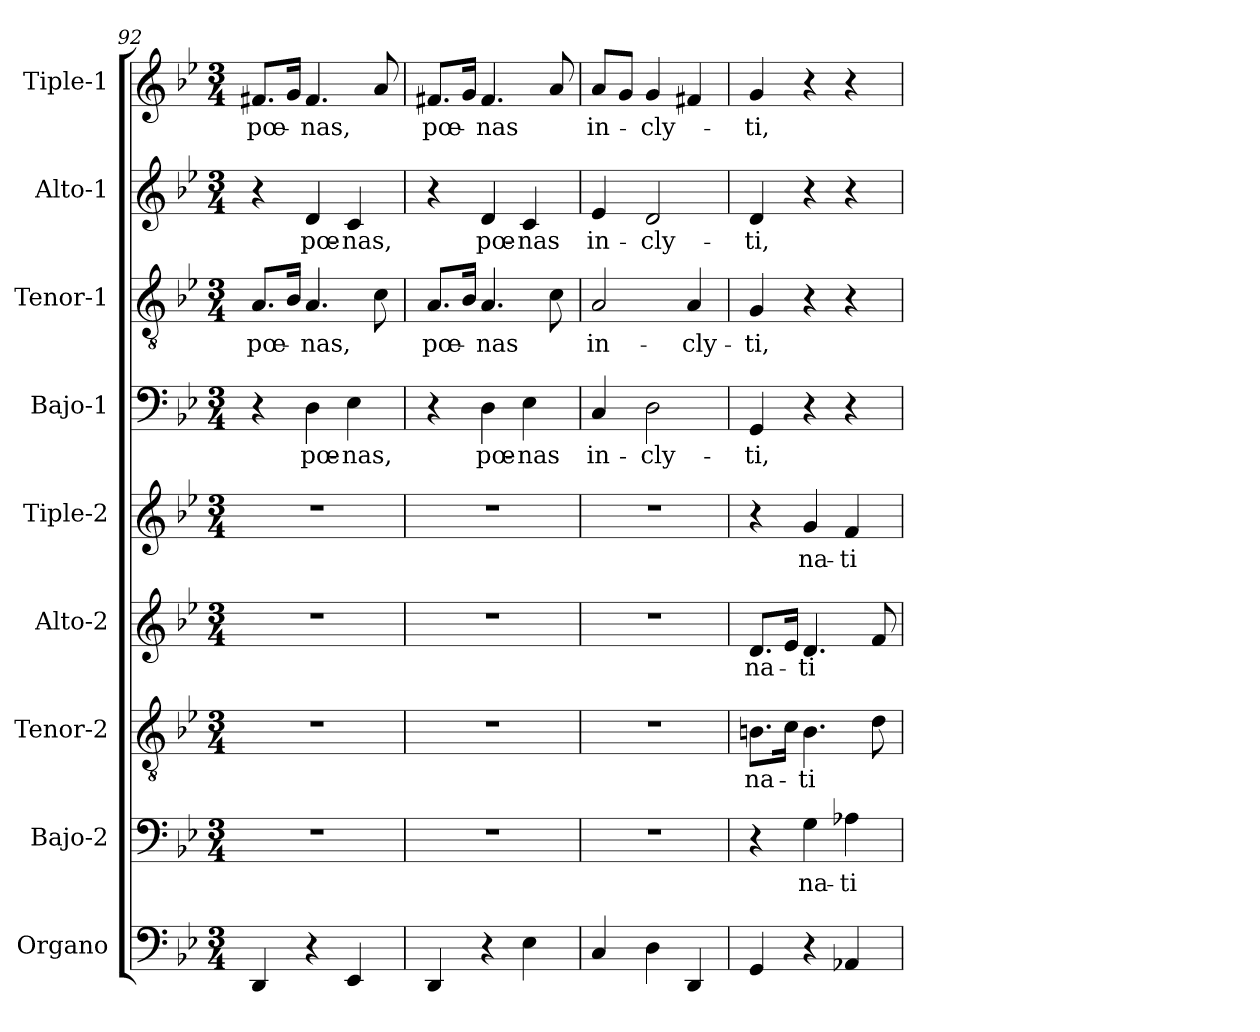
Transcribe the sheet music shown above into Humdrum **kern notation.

**kern	**kern	**text	**kern	**text	**kern	**text	**kern	**text	**kern	**text	**kern	**text	**kern	**text	**kern	**text
*part9	*part8	*part8	*part7	*part7	*part6	*part6	*part5	*part5	*part4	*part4	*part3	*part3	*part2	*part2	*part1	*part1
*staff9	*staff8	*staff8	*staff7	*staff7	*staff6	*staff6	*staff5	*staff5	*staff4	*staff4	*staff3	*staff3	*staff2	*staff2	*staff1	*staff1
*I"Organo	*I"Bajo-2	*	*I"Tenor-2	*	*I"Alto-2	*	*I"Tiple-2	*	*I"Bajo-1	*	*I"Tenor-1	*	*I"Alto-1	*	*I"Tiple-1	*
*	*I'B-2	*	*I'T-2	*	*I'A-2	*	*	*	*I'B1	*	*I'T1	*	*I'A1	*	*	*
*clefF4	*clefF4	*	*clefGv2	*	*clefG2	*	*clefG2	*	*clefF4	*	*clefGv2	*	*clefG2	*	*clefG2	*
*k[b-e-]	*k[b-e-]	*	*k[b-e-]	*	*k[b-e-]	*	*k[b-e-]	*	*k[b-e-]	*	*k[b-e-]	*	*k[b-e-]	*	*k[b-e-]	*
*B-:	*B-:	*	*B-:	*	*B-:	*	*B-:	*	*B-:	*	*B-:	*	*B-:	*	*B-:	*
*M3/4	*M3/4	*	*M3/4	*	*M3/4	*	*M3/4	*	*M3/4	*	*M3/4	*	*M3/4	*	*M3/4	*
=92	=92	=92	=92	=92	=92	=92	=92	=92	=92	=92	=92	=92	=92	=92	=92	=92
!	!	!	!	!	!	!	!	!	!	!	!	!LO:LY:b	!	!	!	!
!	!	!	!	!	!	!	!	!	!	!	!	!	!	!	!	!LO:LY:b
4DD/	2.r	.	2.r	.	2.r	.	2.r	.	4r	.	8.A/L	pœ-	4r	.	8.f#X/L	pœ-
.	.	.	.	.	.	.	.	.	.	.	16B-/Jk	.	.	.	16g/Jk	.
!	!	!	!	!	!	!	!	!	!	!LO:LY:b	!	!	!	!	!	!
!	!	!	!	!	!	!	!	!	!	!	!	!LO:LY:b	!	!	!	!
!	!	!	!	!	!	!	!	!	!	!	!	!	!	!LO:LY:b	!	!
!	!	!	!	!	!	!	!	!	!	!	!	!	!	!	!	!LO:LY:b
4r	.	.	.	.	.	.	.	.	4D\	pœ-	4.A/	-nas,	4d/	pœ-	4.f#/	-nas,
!	!	!	!	!	!	!	!	!	!	!LO:LY:b	!	!	!	!	!	!
!	!	!	!	!	!	!	!	!	!	!	!	!	!	!LO:LY:b	!	!
4EE-/	.	.	.	.	.	.	.	.	4E-\	-nas,	.	.	4c/	-nas,	.	.
.	.	.	.	.	.	.	.	.	.	.	8c\	.	.	.	8a/	.
=93	=93	=93	=93	=93	=93	=93	=93	=93	=93	=93	=93	=93	=93	=93	=93	=93
!	!	!	!	!	!	!	!	!	!	!	!	!LO:LY:b	!	!	!	!
!	!	!	!	!	!	!	!	!	!	!	!	!	!	!	!	!LO:LY:b
4DD/	2.r	.	2.r	.	2.r	.	2.r	.	4r	.	8.A/L	pœ-	4r	.	8.f#X/L	pœ-
.	.	.	.	.	.	.	.	.	.	.	16B-/Jk	.	.	.	16g/Jk	.
!	!	!	!	!	!	!	!	!	!	!LO:LY:b	!	!	!	!	!	!
!	!	!	!	!	!	!	!	!	!	!	!	!LO:LY:b	!	!	!	!
!	!	!	!	!	!	!	!	!	!	!	!	!	!	!LO:LY:b	!	!
!	!	!	!	!	!	!	!	!	!	!	!	!	!	!	!	!LO:LY:b
4r	.	.	.	.	.	.	.	.	4D\	pœ-	4.A/	-nas	4d/	pœ-	4.f#/	-nas
!	!	!	!	!	!	!	!	!	!	!LO:LY:b	!	!	!	!	!	!
!	!	!	!	!	!	!	!	!	!	!	!	!	!	!LO:LY:b	!	!
4E-\	.	.	.	.	.	.	.	.	4E-\	-nas	.	.	4c/	-nas	.	.
.	.	.	.	.	.	.	.	.	.	.	8c\	.	.	.	8a/	.
=94	=94	=94	=94	=94	=94	=94	=94	=94	=94	=94	=94	=94	=94	=94	=94	=94
!	!	!	!	!	!	!	!	!	!	!LO:LY:b	!	!	!	!	!	!
!	!	!	!	!	!	!	!	!	!	!	!	!LO:LY:b	!	!	!	!
!	!	!	!	!	!	!	!	!	!	!	!	!	!	!LO:LY:b	!	!
!	!	!	!	!	!	!	!	!	!	!	!	!	!	!	!	!LO:LY:b
4C/	2.r	.	2.r	.	2.r	.	2.r	.	4C/	in-	2A/	in-	4e-/	in-	8a/L	in-
.	.	.	.	.	.	.	.	.	.	.	.	.	.	.	8g/J	.
!	!	!	!	!	!	!	!	!	!	!LO:LY:b	!	!	!	!	!	!
!	!	!	!	!	!	!	!	!	!	!	!	!	!	!LO:LY:b	!	!
!	!	!	!	!	!	!	!	!	!	!	!	!	!	!	!	!LO:LY:b
4D\	.	.	.	.	.	.	.	.	2D\	-cly-	.	.	2d/	-cly-	4g/	-cly-
!	!	!	!	!	!	!	!	!	!	!	!	!LO:LY:b	!	!	!	!
4DD/	.	.	.	.	.	.	.	.	.	.	4A/	-cly-	.	.	4f#X/	.
!!LO:PB:g=z
=95	=95	=95	=95	=95	=95	=95	=95	=95	=95	=95	=95	=95	=95	=95	=95	=95
!	!	!	!	!LO:LY:b	!	!	!	!	!	!	!	!	!	!	!	!
!	!	!	!	!	!	!LO:LY:b	!	!	!	!	!	!	!	!	!	!
!	!	!	!	!	!	!	!	!	!	!LO:LY:b	!	!	!	!	!	!
!	!	!	!	!	!	!	!	!	!	!	!	!LO:LY:b	!	!	!	!
!	!	!	!	!	!	!	!	!	!	!	!	!	!	!LO:LY:b	!	!
!	!	!	!	!	!	!	!	!	!	!	!	!	!	!	!	!LO:LY:b
4GG/	4r	.	8.Bn\L	na-	8.d/L	na-	4r	.	4GG/	-ti,	4G/	-ti,	4d/	-ti,	4g/	-ti,
.	.	.	16c\Jk	.	16e-/Jk	.	.	.	.	.	.	.	.	.	.	.
!	!	!LO:LY:b	!	!	!	!	!	!	!	!	!	!	!	!	!	!
!	!	!	!	!LO:LY:b	!	!	!	!	!	!	!	!	!	!	!	!
!	!	!	!	!	!	!LO:LY:b	!	!	!	!	!	!	!	!	!	!
!	!	!	!	!	!	!	!	!LO:LY:b	!	!	!	!	!	!	!	!
4r	4G\	na-	4.B\	-ti	4.d/	-ti	4g/	na-	4r	.	4r	.	4r	.	4r	.
!	!	!LO:LY:b	!	!	!	!	!	!	!	!	!	!	!	!	!	!
!	!	!	!	!	!	!	!	!LO:LY:b	!	!	!	!	!	!	!	!
4AA-X/	4A-X\	-ti	.	.	.	.	4f/	-ti	4r	.	4r	.	4r	.	4r	.
.	.	.	8d\	.	8f/	.	.	.	.	.	.	.	.	.	.	.
=	=	=	=	=	=	=	=	=	=	=	=	=	=	=	=	=
*-	*-	*-	*-	*-	*-	*-	*-	*-	*-	*-	*-	*-	*-	*-	*-	*-
